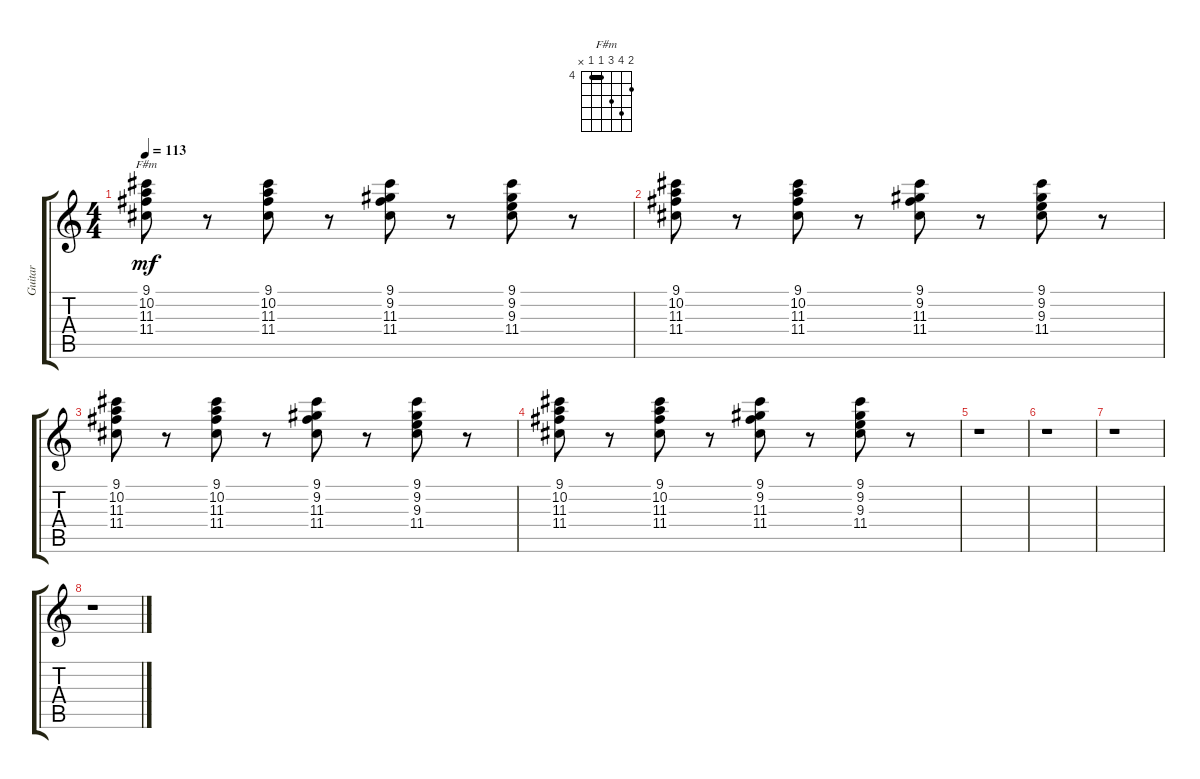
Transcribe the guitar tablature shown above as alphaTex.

\track ("Guitar" "Guitar") {instrument overdrivenguitar}
\staff {score tabs}
\tuning (E4 B3 G3 D3 A2 E2) {hide}
\chord ("F#m" 5 7 6 4 4 x) {firstfret 4 barre 4}
\ts (4 4)
\tempo 113
\clef g2
\ks c
(9.1 10.2 11.3 11.4).8{ch "F#m" dy mf balance 0} r.8 (9.1 10.2 11.3 11.4).8 r.8 (9.1 9.2 11.3 11.4).8 r.8 (9.1 9.2 9.3 11.4).8 r.8 |
(9.1 10.2 11.3 11.4).8 r.8 (9.1 10.2 11.3 11.4).8 r.8 (9.1 9.2 11.3 11.4).8 r.8 (9.1 9.2 9.3 11.4).8 r.8 |
(9.1 10.2 11.3 11.4).8 r.8 (9.1 10.2 11.3 11.4).8 r.8 (9.1 9.2 11.3 11.4).8 r.8 (9.1 9.2 9.3 11.4).8 r.8 |
(9.1 10.2 11.3 11.4).8 r.8 (9.1 10.2 11.3 11.4).8 r.8 (9.1 9.2 11.3 11.4).8 r.8 (9.1 9.2 9.3 11.4).8 r.8 |
r.1{balance 8} |
r.1 |
r.1 |
r.1
